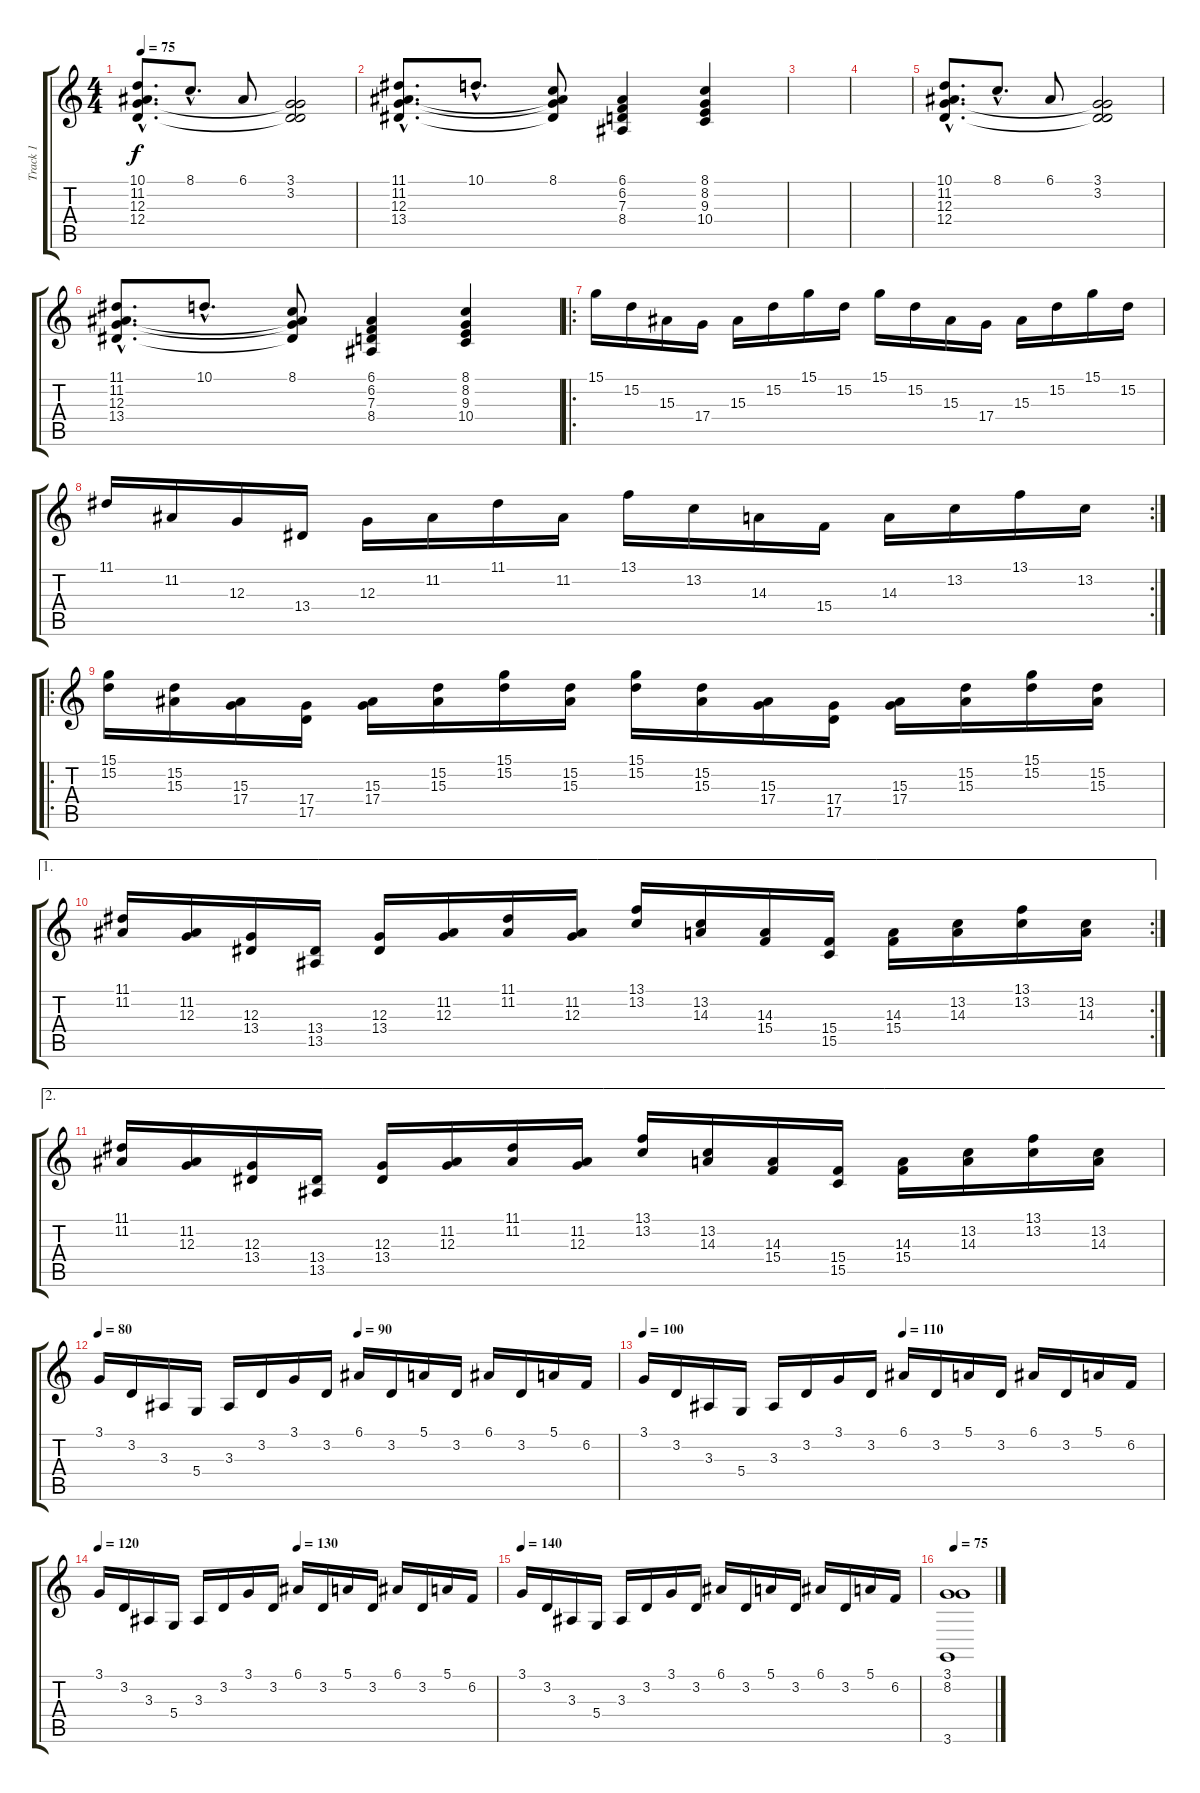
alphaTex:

\track ("Track 1" "Track 1") {instrument stringensemble1}
\staff {score tabs}
\tuning (E4 B3 G3 D3 A2 E2) {hide}
\ts (4 4)
\tempo 75
\clef g2
\ks c
(10.1{hac} 11.2{hac} 12.3{hac} 12.4{hac}).8{d dy f} 8.1{hac}.8{d} 6.1.8 (3.1 3.2 12.3{t} 12.4{t}).2 |
(11.1{hac} 11.2{hac} 12.3{hac} 13.4{hac}).8{d} 10.1{hac}.8{d} (8.1 11.2{t} 12.3{t} 13.4{t}).8 (6.1 6.2 7.3 8.4).4 (8.1 8.2 9.3 10.4).4 |
|
|
(10.1{hac} 11.2{hac} 12.3{hac} 12.4{hac}).8{d} 8.1{hac}.8{d} 6.1.8 (3.1 3.2 12.3{t} 12.4{t}).2 |
(11.1{hac} 11.2{hac} 12.3{hac} 13.4{hac}).8{d} 10.1{hac}.8{d} (8.1 11.2{t} 12.3{t} 13.4{t}).8 (6.1 6.2 7.3 8.4).4 (8.1 8.2 9.3 10.4).4 |
\ro
15.1.16{volume 12} 15.2.16 15.3.16 17.4.16 15.3.16 15.2.16 15.1.16 15.2.16 15.1.16 15.2.16 15.3.16 17.4.16 15.3.16 15.2.16 15.1.16 15.2.16 |
\rc 2
11.1.16 11.2.16 12.3.16 13.4.16 12.3.16 11.2.16 11.1.16 11.2.16 13.1.16 13.2.16 14.3.16 15.4.16 14.3.16 13.2.16 13.1.16 13.2.16 |
\ro
(15.1 15.2).16{volume 12} (15.2 15.3).16 (15.3 17.4).16 (17.4 17.5).16 (15.3 17.4).16 (15.2 15.3).16 (15.1 15.2).16 (15.2 15.3).16 (15.1 15.2).16 (15.2 15.3).16 (15.3 17.4).16 (17.4 17.5).16 (15.3 17.4).16 (15.2 15.3).16 (15.1 15.2).16 (15.2 15.3).16 |
\ae 1
\rc 2
(11.1 11.2).16 (11.2 12.3).16 (12.3 13.4).16 (13.4 13.5).16 (12.3 13.4).16 (11.2 12.3).16 (11.1 11.2).16 (11.2 12.3).16 (13.1 13.2).16 (13.2 14.3).16 (14.3 15.4).16 (15.4 15.5).16 (14.3 15.4).16 (13.2 14.3).16 (13.1 13.2).16 (13.2 14.3).16 |
\ae 2
(11.1 11.2).16 (11.2 12.3).16 (12.3 13.4).16 (13.4 13.5).16 (12.3 13.4).16 (11.2 12.3).16 (11.1 11.2).16 (11.2 12.3).16 (13.1 13.2).16 (13.2 14.3).16 (14.3 15.4).16 (15.4 15.5).16 (14.3 15.4).16 (13.2 14.3).16 (13.1 13.2).16 (13.2 14.3).16 |
\tempo 80
\tempo (90 0.5)
3.1.16 3.2.16 3.3.16 5.4.16 3.3.16 3.2.16 3.1.16 3.2.16 6.1.16 3.2.16 5.1.16 3.2.16 6.1.16 3.2.16 5.1.16 6.2.16 |
\tempo 100
\tempo (110 0.5)
3.1.16 3.2.16 3.3.16 5.4.16 3.3.16 3.2.16 3.1.16 3.2.16 6.1.16 3.2.16 5.1.16 3.2.16 6.1.16 3.2.16 5.1.16 6.2.16 |
\tempo 120
\tempo (130 0.5)
3.1.16 3.2.16 3.3.16 5.4.16 3.3.16 3.2.16 3.1.16 3.2.16 6.1.16 3.2.16 5.1.16 3.2.16 6.1.16 3.2.16 5.1.16 6.2.16 |
\tempo 140
3.1.16 3.2.16 3.3.16 5.4.16 3.3.16 3.2.16 3.1.16 3.2.16 6.1.16 3.2.16 5.1.16 3.2.16 6.1.16 3.2.16 5.1.16 6.2.16 |
\tempo 75
(3.1 8.2 3.6).1
